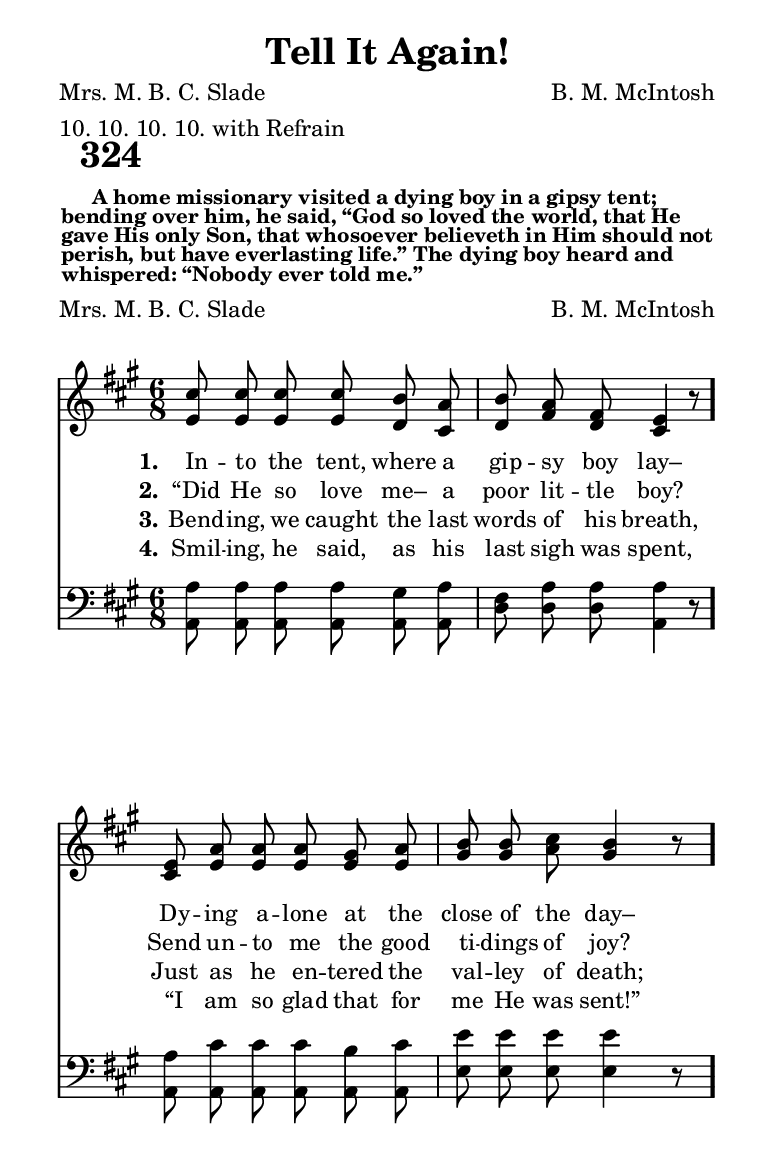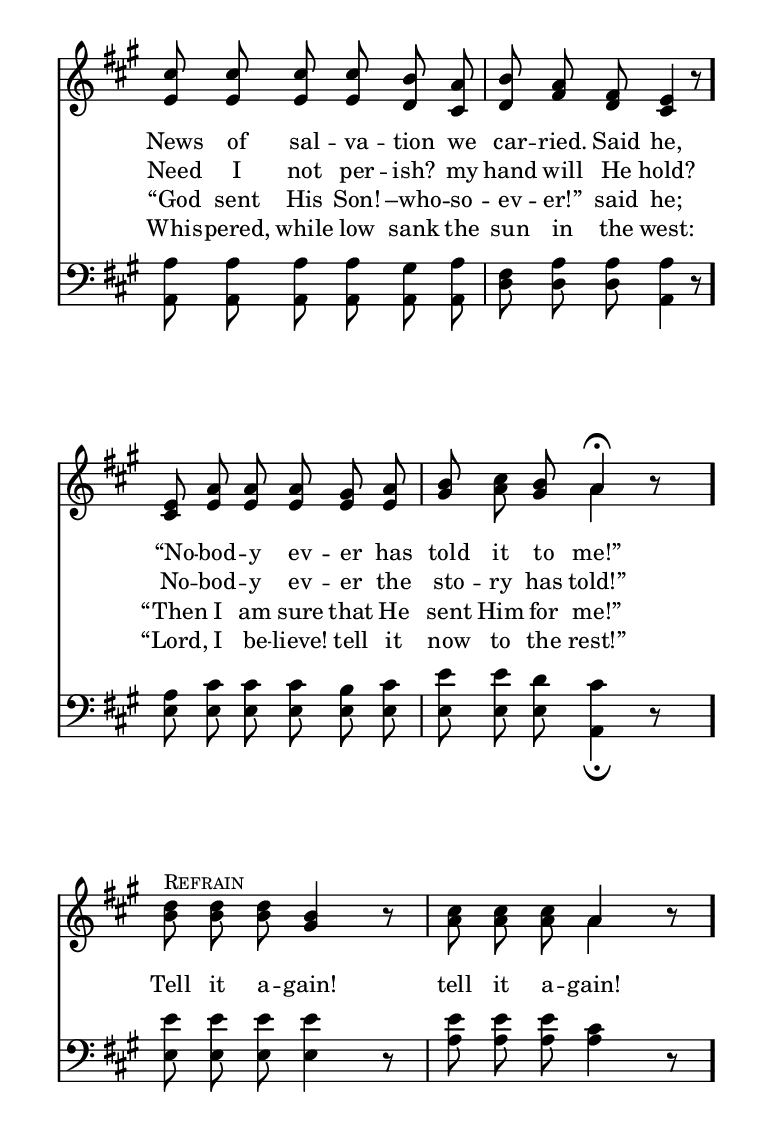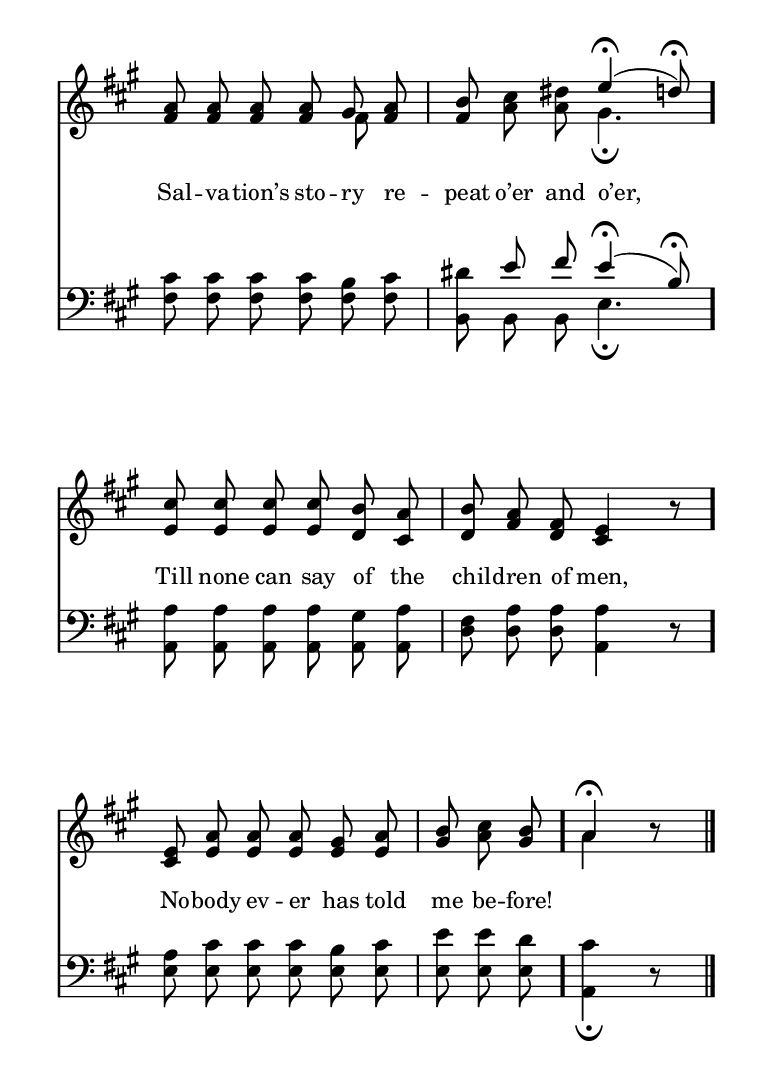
\include "common/global.ily"
\paper {
  \include "common/paper.ily"
  ragged-last-bottom = ##t
  system-count = #(cond (is-eogsized 6) (#t #f))
  page-count = #(cond (is-eogsized 2) (#t #f))
  scoreTitleMarkup = \markup {
    \override #'(baseline-skip . 3.5)
    \column {
      \override #'(baseline-skip . 3.5)
      \column {
        \fill-line {
          \huge \larger \larger \bold {
            \concat { "  " \fromproperty #'header:hymnnumber }
            \mytitle
            \null
          }
        }
        \override #'(baseline-skip . 1)
        \smaller \bold \fill-line {
          \wordwrap { \hspace #3 A home missionary visited a dying boy in a gipsy tent; bending over him, he said, “God so loved the world, that He gave His only Son, that whosoever believeth in Him should not perish, but have everlasting life.” The dying boy heard and whispered: “Nobody ever told me.”
        } }

        \vspace #0.5

        \fill-line {
          \lower #1 \fromproperty #'header:poet
          \smaller \bold \mysubtitle
          \lower #1 \fromproperty #'header:composer
        }
      }
    }
  }
}

\header{
  %children
  hymnnumber = "324"
  title = "Tell It Again!"
  tunename = ""
  meter = "10. 10. 10. 10. with Refrain"
  poet = "Mrs. M. B. C. Slade"
  composer = "B. M. McIntosh"
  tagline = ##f
}

ta = { \tempo 4=80 }
tb = { \tempo 4=40 }

global = {
  \include "common/overrides.ily"
  \override Staff.TimeSignature.style = #'numbered
  \time 6/8
  \override Score.MetronomeMark.transparent = ##t % hide all fermata changes too
  \ta
  \key a \major
  \autoBeamOff
}

patternA = { \ta c8 c c c c c | c c c c4 c8 | }
patternB = { \ta c8 c c c c c | c c c \tb c4 \ta c8 | }

patternC = { c8 c c c4 c8 | }

notesSoprano = {
\global
\relative c'' {

  \changePitch \patternA { cis cis cis cis b a | b a fis e r }
  \changePitch \patternA { e a a a gis a | b b cis b r }
  \changePitch \patternA { cis cis cis cis b a | b a fis e r }
  \changePitch \patternB { e a a a gis a | b cis b a\fermata r }

  << s^\markup { \small \caps "Refrain" }
  \changePitch \patternC { d d d b r | cis cis cis a r } >>
  a8 a a a gis a | b cis dis \tb e4\fermata( d8\fermata) \ta
  \changePitch \patternA { cis cis cis cis b a | b a fis e r }
  \changePitch \patternB { e a a a gis a | b cis b a\fermata r }

  \bar "|."

}
}

notesAlto = {
\global
\relative e' {

  \changePitch \patternA { e e e e d cis | d fis d cis r }
  \changePitch \patternA { cis e e e e e | gis gis a gis r }
  \changePitch \patternA { e e e e d cis | d fis d cis r }
  \changePitch \patternB { cis e e e e e | gis a gis a r }

  \changePitch \patternC { b b b gis r | a a a a r }
  fis8 fis fis fis fis fis | fis a a gis4.\fermata
  \changePitch \patternA { e e e e d cis | d fis d cis r }
  \changePitch \patternB { cis e e e e e | gis a gis a r }

}
}

notesTenor = {
\global
\relative a {

  \changePitch \patternA { a a a a gis a | fis a a a r }
  \changePitch \patternA { a cis cis cis b cis | e e e e r }
  \changePitch \patternA { a, a a a gis a | fis a a a r }
  \changePitch \patternB { a cis cis cis b cis | e e d cis r }

  \changePitch \patternC { e e e e r | e e e cis r }
  cis8 cis cis cis b cis | dis e fis e4\fermata( b8\fermata)
  \changePitch \patternA { a a a a gis a | fis a a a r }
  \changePitch \patternB { a cis cis cis b cis | e e d cis r }

}
}

notesBass = {
\global
\relative f, {

  \changePitch \patternA { a a a a a a | d d d a r }
  \changePitch \patternA { a a a a a a | e' e e e r }
  \changePitch \patternA { a, a a a a a | d d d a r }
  \changePitch \patternB { e' e e e e e | e e e a,_\fermata r }

  \changePitch \patternC { e' e e e r | a a a a r }
  fis8 fis fis fis fis fis | b, b b e4._\fermata
  \changePitch \patternA { a, a a a a a | d d d a r }
  \changePitch \patternB { e' e e e e e | e e e a,_\fermata r }

}
}

Refrain = \lyricmode {

Tell it a -- gain! tell it a -- gain! \bar "."
Sal -- va -- tion’s sto -- ry re -- peat o’er and o’er, \bar "."
Till none can say of the chil -- dren of men, \bar "."
No -- body ev -- er has told me be -- fore! \bar "."

}

wordsA = \lyricmode {
\set stanza = "1."

In -- to the tent, where a gip -- sy boy lay– \bar "."
Dy -- ing a -- lone at the close of the day– \bar "."
News of sal -- va -- tion we car -- ried. Said he, \bar "."
“No -- bod -- y ev -- er has told it to me!” \bar "."

}

wordsB = \lyricmode {
\set stanza = "2."

“Did He so love me– a poor lit -- tle boy?
Send un -- to me the good ti -- dings of joy?
Need I not per -- ish? my hand will He hold?
No -- bod -- y ev -- er the sto -- ry has told!”

\Refrain

}

wordsC = \lyricmode {
\set stanza = "3."

Bend -- ing, we caught the last words of his breath,
Just as he en -- tered the val -- ley of death;
“God sent His Son! –who -- so -- ev -- er!” said he;
“Then I am sure that He sent Him for me!”

}

wordsD = \lyricmode {
\set stanza = "4."

Smil -- ing, he said, as his last sigh was spent,
“I am so glad that for me He was sent!”
Whis -- pered, while low sank the sun in the west:
“Lord, I be -- lieve! tell it now to the rest!”

}

\score {
  \context ChoirStaff <<
    \context Staff = upper <<
      \set Staff.autoBeaming = ##f
      \set ChoirStaff.systemStartDelimiter = #'SystemStartBar
      \set ChoirStaff.printPartCombineTexts = ##f
      \partcombine #'(2 . 9) \notesSoprano \notesAlto
      \context NullVoice = sopranos { \voiceOne << \notesSoprano >> }
      \context NullVoice = altos { \voiceTwo << \notesAlto >> }
      \context Lyrics = one   \lyricsto sopranos \wordsA
      \context Lyrics = two   \lyricsto sopranos \wordsB
      \context Lyrics = three \lyricsto sopranos \wordsC
      \context Lyrics = four  \lyricsto sopranos \wordsD
    >>
    \context Staff = men <<
      \set Staff.autoBeaming = ##f
      \clef bass
      \set ChoirStaff.printPartCombineTexts = ##f
      \partcombine #'(2 . 9) \notesTenor \notesBass
      \context NullVoice = tenors { \voiceOne << \notesTenor >> }
      \context NullVoice = basses { \voiceTwo << \notesBass >> }
    >>
  >>
  \layout {
    \include "common/layout.ily"
  }
  \midi{
    \include "common/midi.ily"
  }
}

\version "2.19.49"  % necessary for upgrading to future LilyPond versions.

% vi:set et ts=2 sw=2 ai nocindent syntax=lilypond:
